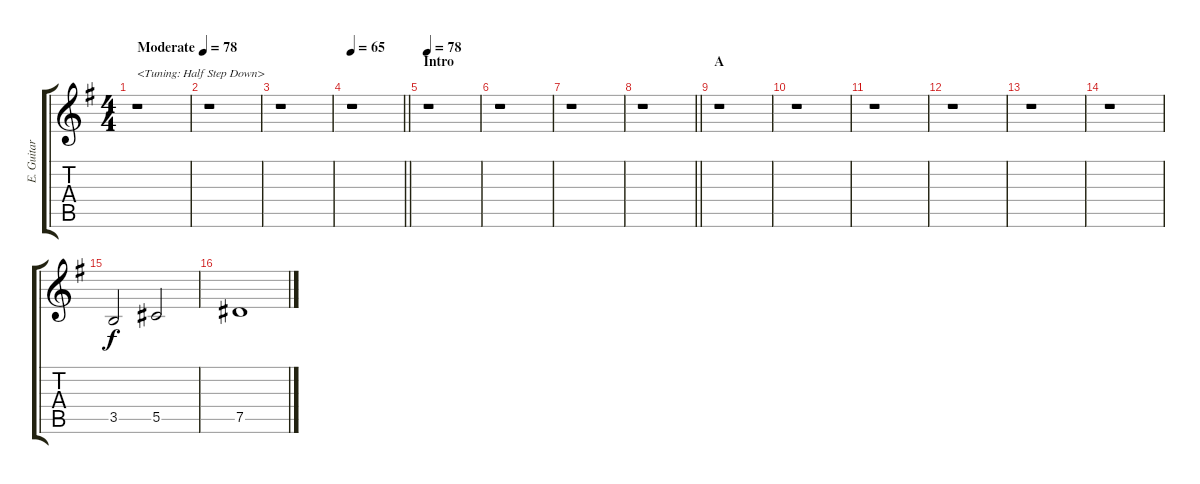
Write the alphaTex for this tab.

\track ("E. Guitar II" "E. Guitar ") {instrument overdrivenguitar}
\staff {score tabs}
\tuning (Eb4 Bb3 Gb3 Db3 Ab2 Eb2) {hide}
\ts (4 4)
\tempo (78 "Moderate")
\clef g2
\ks g
r.1{txt "<Tuning: Half Step Down>" dy f instrument overdrivenguitar} |
r.1 |
r.1 |
\tempo 65
\barLineRight lightlight
r.1 |
\section ("" "Intro")
\tempo 78
r.1 |
r.1 |
r.1 |
\barLineRight lightlight
r.1 |
\section ("" "A")
r.1 |
r.1 |
r.1 |
r.1 |
r.1 |
r.1 |
3.5.2 5.5.2 |
7.5.1
